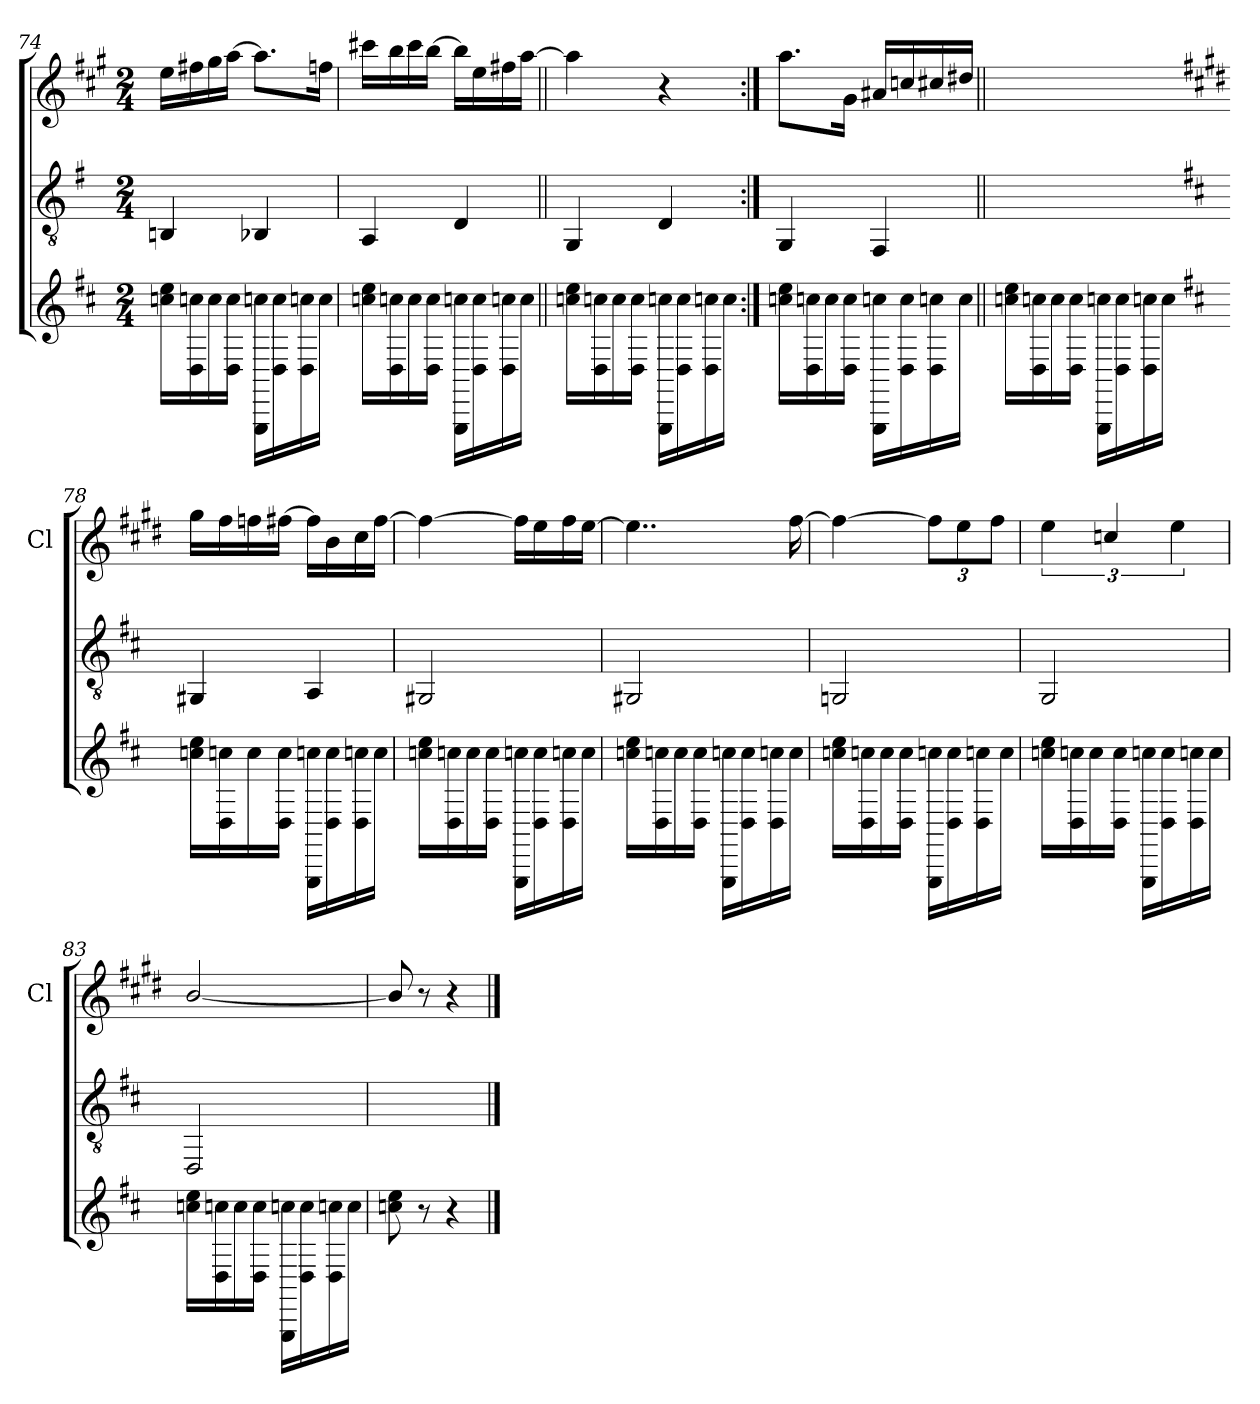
**kern	**kern	**kern
*part3	*part2	*part1
*staff3	*staff2	*staff1
*	*	*I'Cl
!!LO:LB:g=z
*clefG2	*clefGv2	*clefG2
*ITrd-7c-12	*	*ITrd1c2
*k[f#c#]	*k[f#]	*k[f#]
*D:	*G:	*G:
*M2/4	*M2/4	*M2/4
=74	=74	=74
16cccn\ 16eee\LL	4BBn/	16dd\LL
16d\ 16cccn\	.	16een\
16ccc\	.	16ff#\
16d\ 16ccc\JJ	.	[16gg\JJ
16GG\ 16cccn\LL	4BB-X/	8.gg\L]
16d\ 16ccc\	.	.
16d\ 16cccn\	.	.
16ccc\JJ	.	16ee-X\Jk
=75	=75	=75
16cccn\ 16eee\LL	4AA/	16bbn\LL
16d\ 16cccn\	.	16aa\
16ccc\	.	16bb\
16d\ 16ccc\JJ	.	[16aa\JJ
16GG\ 16cccn\LL	4D/	16aa\LL]
16d\ 16ccc\	.	16dd\
16d\ 16cccn\	.	16een\
16ccc\JJ	.	[16gg\JJ
=76||	=76||	=76||
16cccn\ 16eee\LL	4GG/	4gg\]
16d\ 16cccn\	.	.
16ccc\	.	.
16d\ 16ccc\JJ	.	.
16GG\ 16cccn\LL	4D/	4r
16d\ 16ccc\	.	.
16d\ 16cccn\	.	.
16ccc\JJ	.	.
=77:|!	=77:|!	=77:|!
16cccn\ 16eee\LL	4GG/	8.gg\L
16d\ 16cccn\	.	.
16ccc\	.	.
16d\ 16ccc\JJ	.	16f#\Jk
16GG\ 16cccn\LL	4FF#/	16g#X/LL
16d\ 16ccc\	.	16b-X/
16d\ 16cccn\	.	16bn/
16ccc\JJ	.	16cc#X/JJ
=77X772||	=77X772||	=77X772||
16cccn\ 16eee\LL	2ryy	2ryy
16d\ 16cccn\	.	.
16ccc\	.	.
16d\ 16ccc\JJ	.	.
16GG\ 16cccn\LL	.	.
16d\ 16ccc\	.	.
16d\ 16cccn\	.	.
16ccc\JJ	.	.
!!LO:LB:g=z
=78-	=78-	=78-
*	*k[f#c#]	*k[f#c#]
*	*D:	*D:
16cccn\ 16eee\LL	4GG#X/	16ff#\LL
16d\ 16cccn\	.	16ee\
16ccc\	.	16ee-X\
16d\ 16ccc\JJ	.	[16een\JJ
16GG\ 16cccn\LL	4AA/	16ee\LL]
16d\ 16ccc\	.	16a\
16d\ 16cccn\	.	16b\
16ccc\JJ	.	[16ee\JJ
=79	=79	=79
16cccn\ 16eee\LL	2GG#X/	4ee\_
16d\ 16cccn\	.	.
16ccc\	.	.
16d\ 16ccc\JJ	.	.
16GG\ 16cccn\LL	.	16ee\LL]
16d\ 16ccc\	.	16dd\
16d\ 16cccn\	.	16ee\
16ccc\JJ	.	[16dd\JJ
=80	=80	=80
16cccn\ 16eee\LL	2GG#X/	4..dd\]
16d\ 16cccn\	.	.
16ccc\	.	.
16d\ 16ccc\JJ	.	.
16GG\ 16cccn\LL	.	.
16d\ 16ccc\	.	.
16d\ 16cccn\	.	.
16ccc\JJ	.	[16ee\
=81	=81	=81
16cccn\ 16eee\LL	2GGn/	4ee\_
16d\ 16cccn\	.	.
16ccc\	.	.
16d\ 16ccc\JJ	.	.
16GG\ 16cccn\LL	.	12ee\L]
16d\ 16ccc\	.	.
.	.	12dd\
16d\ 16cccn\	.	.
.	.	12ee\J
16ccc\JJ	.	.
!!LO:LB:g=z
=82	=82	=82
16cccn\ 16eee\LL	2GG/	6dd\
16d\ 16cccn\	.	.
16ccc\	.	.
.	.	6b-X/
16d\ 16ccc\JJ	.	.
16GG\ 16cccn\LL	.	.
16d\ 16ccc\	.	.
.	.	6dd\
16d\ 16cccn\	.	.
16ccc\JJ	.	.
=83	=83	=83
16cccn\ 16eee\LL	2DD/	[2a/
16d\ 16cccn\	.	.
16ccc\	.	.
16d\ 16ccc\JJ	.	.
16GG\ 16cccn\LL	.	.
16d\ 16ccc\	.	.
16d\ 16cccn\	.	.
16ccc\JJ	.	.
=84	=84	=84
8cccn\ 8eee\	2ryy	8a/]
8r	.	8r
4r	.	4r
==	==	==
*-	*-	*-
